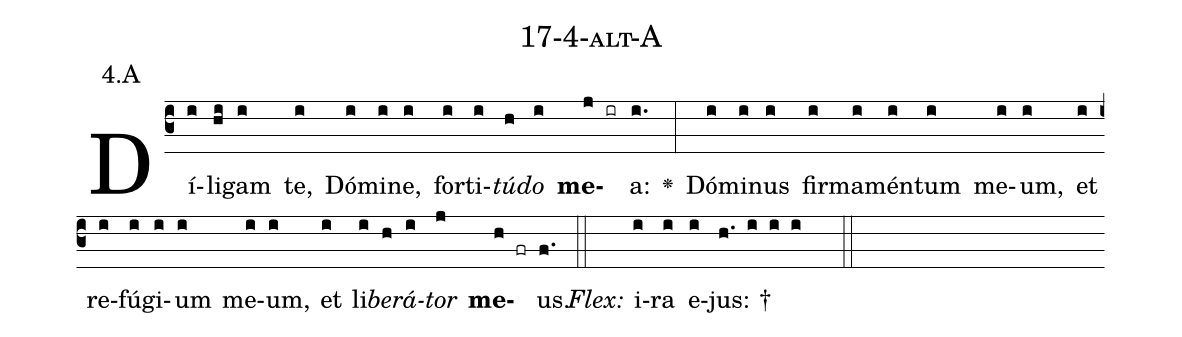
name: 17-4-alt-A;
annotation: 4.A;
%%
(c3)Dí(i)li(hi)gam(i) te,(i) Dó(i)mi(i)ne,(i) for(i)ti(i)<i>tú</i>(h)<i>do</i>(i) <b>me</b>(j ir)a:(i.) <v>\greheightstar</v>(:) Dó(i)mi(i)nus(i) fir(i)ma(i)mén(i)tum(i) me(i)um,(i) et(i) re(i)fú(i)gi(i)um(i) me(i)um,(i) et(i) li(i)<i>be</i>(h)<i>rá</i>(i)<i>tor</i>(j) <b>me</b>(h fr)us.(f.) (::)
<i>Flex:</i>()  i(i)ra(i) e(i)jus: †(h. i i i  ::)

%E(i) u(h) o(i) u(j) a(h) e.(f.) (::)
